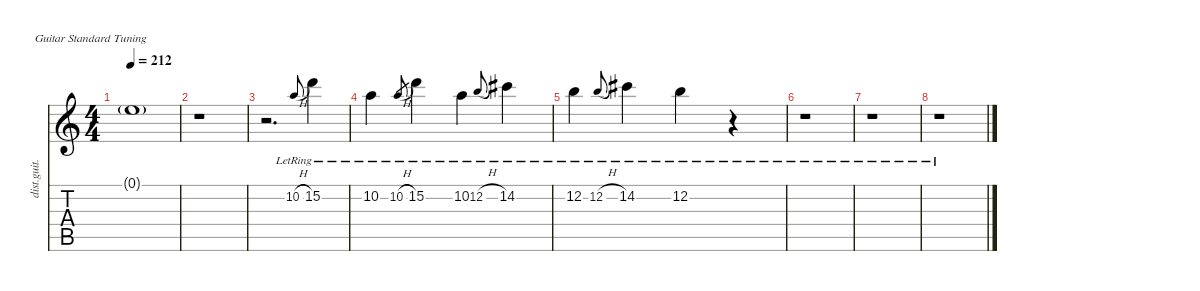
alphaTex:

\defaultSystemsLayout 4
\hideDynamics
\bracketExtendMode nobrackets
\track ("Solo" "dist.guit.") {instrument distortionguitar}
\staff {score tabs}
\tuning (E4 B3 G3 D3 A2 E2)
\ts (4 4)
\tempo 212
\clef g2
\ks c
0.1{g}.1{dy pp beam Down} |
r.1{beam Down} |
r.2{d beam Down} 10.2{h lr}.8{gr onbeat dy ppp beam Up} 15.2{lr}.4{beam Down} |
10.2{lr}.4{beam Down} 10.2{h lr}.8{gr beam Up} 15.2{lr}.4{beam Down} 10.2{lr}.4{beam Down} 12.2{h lr}.8{gr onbeat beam Up} 14.2{lr acc #}.4{beam Down} |
12.2{lr}.4{beam Down} 12.2{h lr}.8{gr onbeat beam Up} 14.2{lr acc #}.4{beam Down} 12.2{lr}.4{beam Down} r.4{beam Down} |
r.1{beam Down} |
r.1{beam Down} |
r.1{beam Down}
